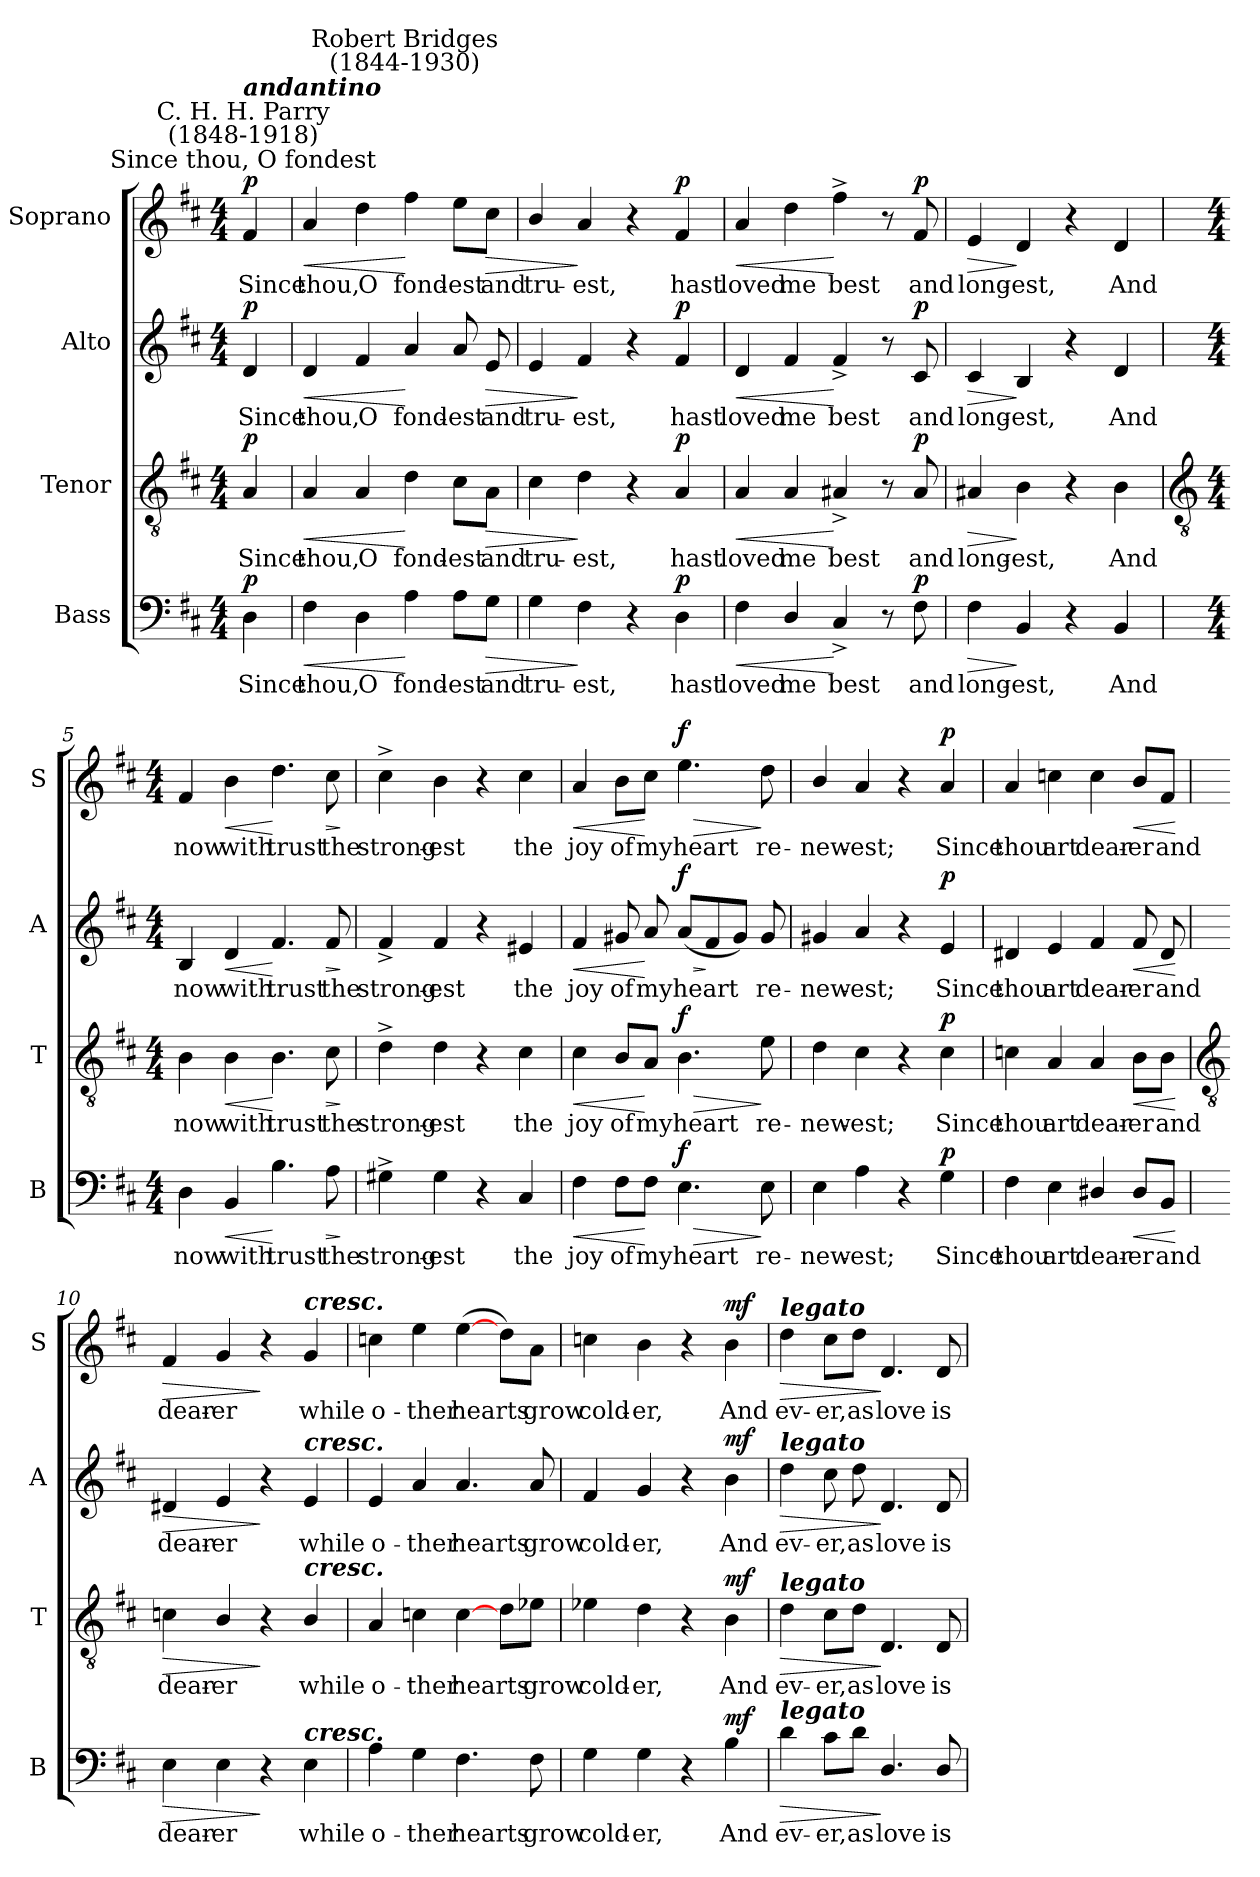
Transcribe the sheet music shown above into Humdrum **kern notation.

**kern	**text	**dynam	**kern	**text	**dynam	**kern	**text	**dynam	**kern	**text	**dynam
*part4	*part4	*part4	*part3	*part3	*part3	*part2	*part2	*part2	*part1	*part1	*part1
*staff4	*staff4	*staff4	*staff3	*staff3	*staff3	*staff2	*staff2	*staff2	*staff1	*staff1	*staff1
*I"Bass	*	*	*I"Tenor	*	*	*I"Alto	*	*	*I"Soprano	*	*
*I'B	*	*	*I'T	*	*	*I'A	*	*	*I'S	*	*
*clefF4	*	*	*clefGv2	*	*	*clefG2	*	*	*clefG2	*	*
*k[f#c#]	*	*	*k[f#c#]	*	*	*k[f#c#]	*	*	*k[f#c#]	*	*
*D:	*	*	*D:	*	*	*D:	*	*	*D:	*	*
*M4/4	*	*	*M4/4	*	*	*M4/4	*	*	*M4/4	*	*
=	=	=	=	=	=	=	=	=	=	=	=
!	!	!	!	!	!	!	!	!	!LO:TX:a:cj:t=Since thou, O fondest	!	!
!	!	!	!	!	!	!	!	!	!LO:TX:a:cj:t=C. H. H. Parry\n(1848-1918)	!	!
!	!	!	!	!	!	!	!	!	!LO:TX:a:Bi:t=andantino	!	!
!	!LO:LY:b	!LO:DY:b	!	!LO:LY:b	!LO:DY:b	!	!LO:LY:b	!LO:DY:b	!	!LO:LY:b	!LO:DY:b
4D	Since	p	4A	Since	p	4d	Since	p	4f#	Since	p
=1	=1	=1	=1	=1	=1	=1	=1	=1	=1	=1	=1
!	!LO:LY:b	!LO:HP:b	!	!LO:LY:b	!LO:HP:b	!	!LO:LY:b	!LO:HP:b	!	!LO:LY:b	!LO:HP:b
4F#	thou,	<	4A	thou,	<	4d	thou,	<	4a	thou,	<
!	!LO:LY:b	!	!	!LO:LY:b	!	!	!LO:LY:b	!	!	!LO:LY:b	!
4D	O	.	4A	O	.	4f#	O	.	4dd	O	.
!	!	!	!	!	!	!	!	!	!LO:TX:a:cj:t=Robert Bridges\n(1844-1930)	!	!
!	!LO:LY:b	!	!	!LO:LY:b	!	!	!LO:LY:b	!	!	!LO:LY:b	!
4A	fond-	[	4d	fond-	[	4a	fond-	[	4ff#	fond-	[
!	!LO:LY:b	!	!	!LO:LY:b	!	!	!LO:LY:b	!	!	!LO:LY:b	!
8A\L	-est	.	8c#\L	-est	.	8a	-est	.	8ee\L	-est	.
!	!LO:LY:b	!LO:HP:b	!	!LO:LY:b	!LO:HP:b	!	!LO:LY:b	!LO:HP:b	!	!LO:LY:b	!LO:HP:b
8G\J	and	>	8A\J	and	>	8e	and	>	8cc#\J	and	>
=2	=2	=2	=2	=2	=2	=2	=2	=2	=2	=2	=2
!	!LO:LY:b	!	!	!LO:LY:b	!	!	!LO:LY:b	!	!	!LO:LY:b	!
4G	tru-	.	4c#	tru-	.	4e	tru-	.	4b/	tru-	.
!	!LO:LY:b	!	!	!LO:LY:b	!	!	!LO:LY:b	!	!	!LO:LY:b	!
4F#	-est,	]	4d	-est,	]	4f#	-est,	]	4a	-est,	]
4r	.	.	4r	.	.	4r	.	.	4r	.	.
!	!LO:LY:b	!LO:DY:b	!	!LO:LY:b	!LO:DY:b	!	!LO:LY:b	!LO:DY:b	!	!LO:LY:b	!LO:DY:b
4D	hast	p	4A	hast	p	4f#	hast	p	4f#	hast	p
=3	=3	=3	=3	=3	=3	=3	=3	=3	=3	=3	=3
!	!LO:LY:b	!LO:HP:b	!	!LO:LY:b	!LO:HP:b	!	!LO:LY:b	!LO:HP:b	!	!LO:LY:b	!LO:HP:b
4F#	loved	<	4A	loved	<	4d	loved	<	4a	loved	<
!	!LO:LY:b	!	!	!LO:LY:b	!	!	!LO:LY:b	!	!	!LO:LY:b	!
4D/	me	.	4A	me	.	4f#	me	.	4dd	me	.
!	!LO:LY:b	!	!	!LO:LY:b	!	!	!LO:LY:b	!	!	!LO:LY:b	!
4C#^	best	[	4A#X^	best	[	4f#^	best	[	4ff#^	best	[
8r	.	.	8r	.	.	8r	.	.	8r	.	.
!	!LO:LY:b	!LO:DY:b	!	!LO:LY:b	!LO:DY:b	!	!LO:LY:b	!LO:DY:b	!	!LO:LY:b	!LO:DY:b
8F#	and	p	8A#	and	p	8c#	and	p	8f#	and	p
=4	=4	=4	=4	=4	=4	=4	=4	=4	=4	=4	=4
!	!LO:LY:b	!LO:HP:b	!	!LO:LY:b	!LO:HP:b	!	!LO:LY:b	!LO:HP:b	!	!LO:LY:b	!LO:HP:b
4F#	long-	>	4A#X	long-	>	4c#	long-	>	4e	long-	>
!	!LO:LY:b	!	!	!LO:LY:b	!	!	!LO:LY:b	!	!	!LO:LY:b	!
4BB	-est,	]	4B	-est,	]	4B	-est,	]	4d	-est,	]
4r	.	.	4r	.	.	4r	.	.	4r	.	.
!	!LO:LY:b	!	!	!LO:LY:b	!	!	!LO:LY:b	!	!	!LO:LY:b	!
4BB	And	.	4B	And	.	4d	And	.	4d	And	.
!!LO:LB:g=z
=5	=5	=5	=5	=5	=5	=5	=5	=5	=5	=5	=5
*	*	*	*clefGv2	*	*	*	*	*	*	*	*
*M4/4	*	*	*M4/4	*	*	*M4/4	*	*	*M4/4	*	*
!	!LO:LY:b	!	!	!LO:LY:b	!	!	!LO:LY:b	!	!	!LO:LY:b	!
4D	now	.	4B	now	.	4B	now	.	4f#	now	.
!	!LO:LY:b	!LO:HP:b	!	!LO:LY:b	!LO:HP:b	!	!LO:LY:b	!LO:HP:b	!	!LO:LY:b	!LO:HP:b
4BB	with	<	4B	with	<	4d	with	<	4b	with	<
!	!LO:LY:b	!	!	!LO:LY:b	!	!	!LO:LY:b	!	!	!LO:LY:b	!
4.B	trust	[	4.B	trust	[	4.f#	trust	[	4.dd	trust	[
!	!LO:LY:b	!LO:HP:b	!	!LO:LY:b	!LO:HP:b	!	!LO:LY:b	!LO:HP:b	!	!LO:LY:b	!LO:HP:b
8A	the	>	8c#	the	>	8f#	the	>	8cc#	the	>
.	.	]	.	.	]	.	.	]	.	.	]
=6	=6	=6	=6	=6	=6	=6	=6	=6	=6	=6	=6
!	!LO:LY:b	!	!	!LO:LY:b	!	!	!LO:LY:b	!	!	!LO:LY:b	!
4G#X^	strong-	.	4d^	strong-	.	4f#^	strong-	.	4cc#^	strong-	.
!	!LO:LY:b	!	!	!LO:LY:b	!	!	!LO:LY:b	!	!	!LO:LY:b	!
4G#	-est	.	4d	-est	.	4f#	-est	.	4b	-est	.
4r	.	.	4r	.	.	4r	.	.	4r	.	.
!	!LO:LY:b	!	!	!LO:LY:b	!	!	!LO:LY:b	!	!	!LO:LY:b	!
4C#	the	.	4c#	the	.	4e#X	the	.	4cc#	the	.
=7	=7	=7	=7	=7	=7	=7	=7	=7	=7	=7	=7
!	!LO:LY:b	!LO:HP:b	!	!LO:LY:b	!LO:HP:b	!	!LO:LY:b	!LO:HP:b	!	!LO:LY:b	!LO:HP:b
4F#	joy	<	4c#	joy	<	4f#	joy	<	4a	joy	<
!	!LO:LY:b	!	!	!LO:LY:b	!	!	!LO:LY:b	!	!	!LO:LY:b	!
8F#\L	of	.	8B/L	of	.	8g#X	of	.	8b\L	of	.
!	!LO:LY:b	!	!	!LO:LY:b	!	!	!LO:LY:b	!	!	!LO:LY:b	!
8F#\J	my	[	8A/J	my	[	8a	my	[	8cc#\J	my	[
!	!LO:LY:b	!LO:HP:b	!	!LO:LY:b	!LO:HP:b	!	!LO:LY:b	!LO:HP:b	!	!LO:LY:b	!LO:HP:b
!	!	!LO:DY:n=1:b	!	!	!LO:DY:n=1:b	!	!	!LO:DY:n=1:b	!	!	!LO:DY:n=1:b
4.E	heart	> f	4.B	heart	> f	(<8aL	heart	> f	4.ee	heart	> f
.	.	.	.	.	.	8f#	.	]	.	.	.
.	.	.	.	.	.	8g#J)	.	.	.	.	.
!	!LO:LY:b	!	!	!LO:LY:b	!	!	!LO:LY:b	!	!	!LO:LY:b	!
8E	re-	]	8e	re-	]	8g#	re-	.	8dd	re-	]
=8	=8	=8	=8	=8	=8	=8	=8	=8	=8	=8	=8
!	!LO:LY:b	!	!	!LO:LY:b	!	!	!LO:LY:b	!	!	!LO:LY:b	!
4E	-new-	.	4d	-new-	.	4g#X	-new-	.	4b/	-new-	.
!	!LO:LY:b	!	!	!LO:LY:b	!	!	!LO:LY:b	!	!	!LO:LY:b	!
4A	-est;	.	4c#	-est;	.	4a	-est;	.	4a	-est;	.
4r	.	.	4r	.	.	4r	.	.	4r	.	.
!	!LO:LY:b	!LO:DY:b	!	!LO:LY:b	!LO:DY:b	!	!LO:LY:b	!LO:DY:b	!	!LO:LY:b	!LO:DY:b
4G	Since	p	4c#	Since	p	4e	Since	p	4a	Since	p
=9	=9	=9	=9	=9	=9	=9	=9	=9	=9	=9	=9
!	!LO:LY:b	!	!	!LO:LY:b	!	!	!LO:LY:b	!	!	!LO:LY:b	!
4F#	thou	.	4cn	thou	.	4d#X	thou	.	4a	thou	.
!	!LO:LY:b	!	!	!LO:LY:b	!	!	!LO:LY:b	!	!	!LO:LY:b	!
4E	art	.	4A	art	.	4e	art	.	4ccn	art	.
!	!LO:LY:b	!	!	!LO:LY:b	!	!	!LO:LY:b	!	!	!LO:LY:b	!
4D#X/	dear-	.	4A	dear-	.	4f#	dear-	.	4cc	dear-	.
!	!LO:LY:b	!LO:HP:b	!	!LO:LY:b	!LO:HP:b	!	!LO:LY:b	!LO:HP:b	!	!LO:LY:b	!LO:HP:b
8D#/L	-er	<	8B\L	-er	<	8f#	-er	<	8b/L	-er	<
!	!LO:LY:b	!	!	!LO:LY:b	!	!	!LO:LY:b	!	!	!LO:LY:b	!
8BB/J	and	.	8B\J	and	.	8d#	and	.	8f#/J	and	.
.	.	[	.	.	[	.	.	[	.	.	[
!!LO:LB:g=z
=10	=10	=10	=10	=10	=10	=10	=10	=10	=10	=10	=10
*	*	*	*clefGv2	*	*	*	*	*	*	*	*
!	!LO:LY:b	!LO:HP:b	!	!LO:LY:b	!LO:HP:b	!	!LO:LY:b	!LO:HP:b	!	!LO:LY:b	!LO:HP:b
4E	dear-	>	4cn	dear-	>	4d#X	dear-	>	4f#	dear-	>
!	!LO:LY:b	!	!	!LO:LY:b	!	!	!LO:LY:b	!	!	!LO:LY:b	!
4E	-er	.	4B/	-er	.	4e	-er	.	4g	-er	.
4r	.	]	4r	.	]	4r	.	]	4r	.	]
!	!	!	!	!	!	!	!	!	!LO:TX:a:Bi:t=cresc.	!	!
!	!	!	!	!	!	!LO:TX:a:Bi:t=cresc.	!	!	!	!	!
!	!	!	!LO:TX:a:Bi:t=cresc.	!	!	!	!	!	!	!	!
!LO:TX:a:Bi:t=cresc.	!	!	!	!	!	!	!	!	!	!	!
!	!LO:LY:b	!	!	!LO:LY:b	!	!	!LO:LY:b	!	!	!LO:LY:b	!
4E	while	.	4B/	while	.	4e	while	.	4g	while	.
=11	=11	=11	=11	=11	=11	=11	=11	=11	=11	=11	=11
!	!LO:LY:b	!	!	!LO:LY:b	!	!	!LO:LY:b	!	!	!LO:LY:b	!
4A	o-	.	4A	o-	.	4e	o-	.	4ccn	o-	.
!	!LO:LY:b	!	!	!LO:LY:b	!	!	!LO:LY:b	!	!	!LO:LY:b	!
4G	-ther	.	4cn	-ther	.	4a	-ther	.	4ee	-ther	.
!	!LO:LY:b	!	!	!LO:LY:b	!	!	!LO:LY:b	!	!	!LO:LY:b	!
4.F#	hearts	.	[4c	hearts	.	4.a	hearts	.	(>[4ee	hearts	.
.	.	.	8d\L	.	.	.	.	.	8dd\L)	.	.
!	!LO:LY:b	!	!	!LO:LY:b	!	!	!LO:LY:b	!	!	!LO:LY:b	!
8F#	grow	.	8e-X\J	grow	.	8a	grow	.	8a\J	grow	.
=12	=12	=12	=12	=12	=12	=12	=12	=12	=12	=12	=12
!	!LO:LY:b	!	!	!LO:LY:b	!	!	!LO:LY:b	!	!	!LO:LY:b	!
4G	cold-	.	4e-X	cold-	.	4f#	cold-	.	4ccn	cold-	.
!	!LO:LY:b	!	!	!LO:LY:b	!	!	!LO:LY:b	!	!	!LO:LY:b	!
4G	-er,	.	4d	-er,	.	4g	-er,	.	4b	-er,	.
4r	.	.	4r	.	.	4r	.	.	4r	.	.
!	!LO:LY:b	!LO:DY:b	!	!LO:LY:b	!LO:DY:b	!	!LO:LY:b	!LO:DY:b	!	!LO:LY:b	!LO:DY:b
4B	And	mf	4B	And	mf	4b	And	mf	4b	And	mf
=13	=13	=13	=13	=13	=13	=13	=13	=13	=13	=13	=13
!	!	!	!	!	!	!	!	!	!LO:TX:a:Bi:t=legato	!	!
!	!	!	!	!	!	!LO:TX:a:Bi:t=legato	!	!	!	!	!
!	!	!	!LO:TX:a:Bi:t=legato	!	!	!	!	!	!	!	!
!LO:TX:a:Bi:t=legato	!	!	!	!	!	!	!	!	!	!	!
!	!LO:LY:b	!LO:HP:b	!	!LO:LY:b	!LO:HP:b	!	!LO:LY:b	!LO:HP:b	!	!LO:LY:b	!LO:HP:b
4d	ev-	>	4d	ev-	>	4dd	ev-	>	4dd	ev-	>
!	!LO:LY:b	!	!	!LO:LY:b	!	!	!LO:LY:b	!	!	!LO:LY:b	!
8c#\L	-er,	.	8c#\L	-er,	.	8cc#	-er,	.	8cc#\L	-er,	.
!	!LO:LY:b	!	!	!LO:LY:b	!	!	!LO:LY:b	!	!	!LO:LY:b	!
8d\J	as	.	8d\J	as	.	8dd	as	.	8dd\J	as	.
!	!LO:LY:b	!	!	!LO:LY:b	!	!	!LO:LY:b	!	!	!LO:LY:b	!
4.D/	love	]	4.D	love	]	4.d	love	]	4.d	love	]
!	!LO:LY:b	!	!	!LO:LY:b	!	!	!LO:LY:b	!	!	!LO:LY:b	!
8D/	is	.	8D	is	.	8d	is	.	8d	is	.
=	=	=	=	=	=	=	=	=	=	=	=
*-	*-	*-	*-	*-	*-	*-	*-	*-	*-	*-	*-
